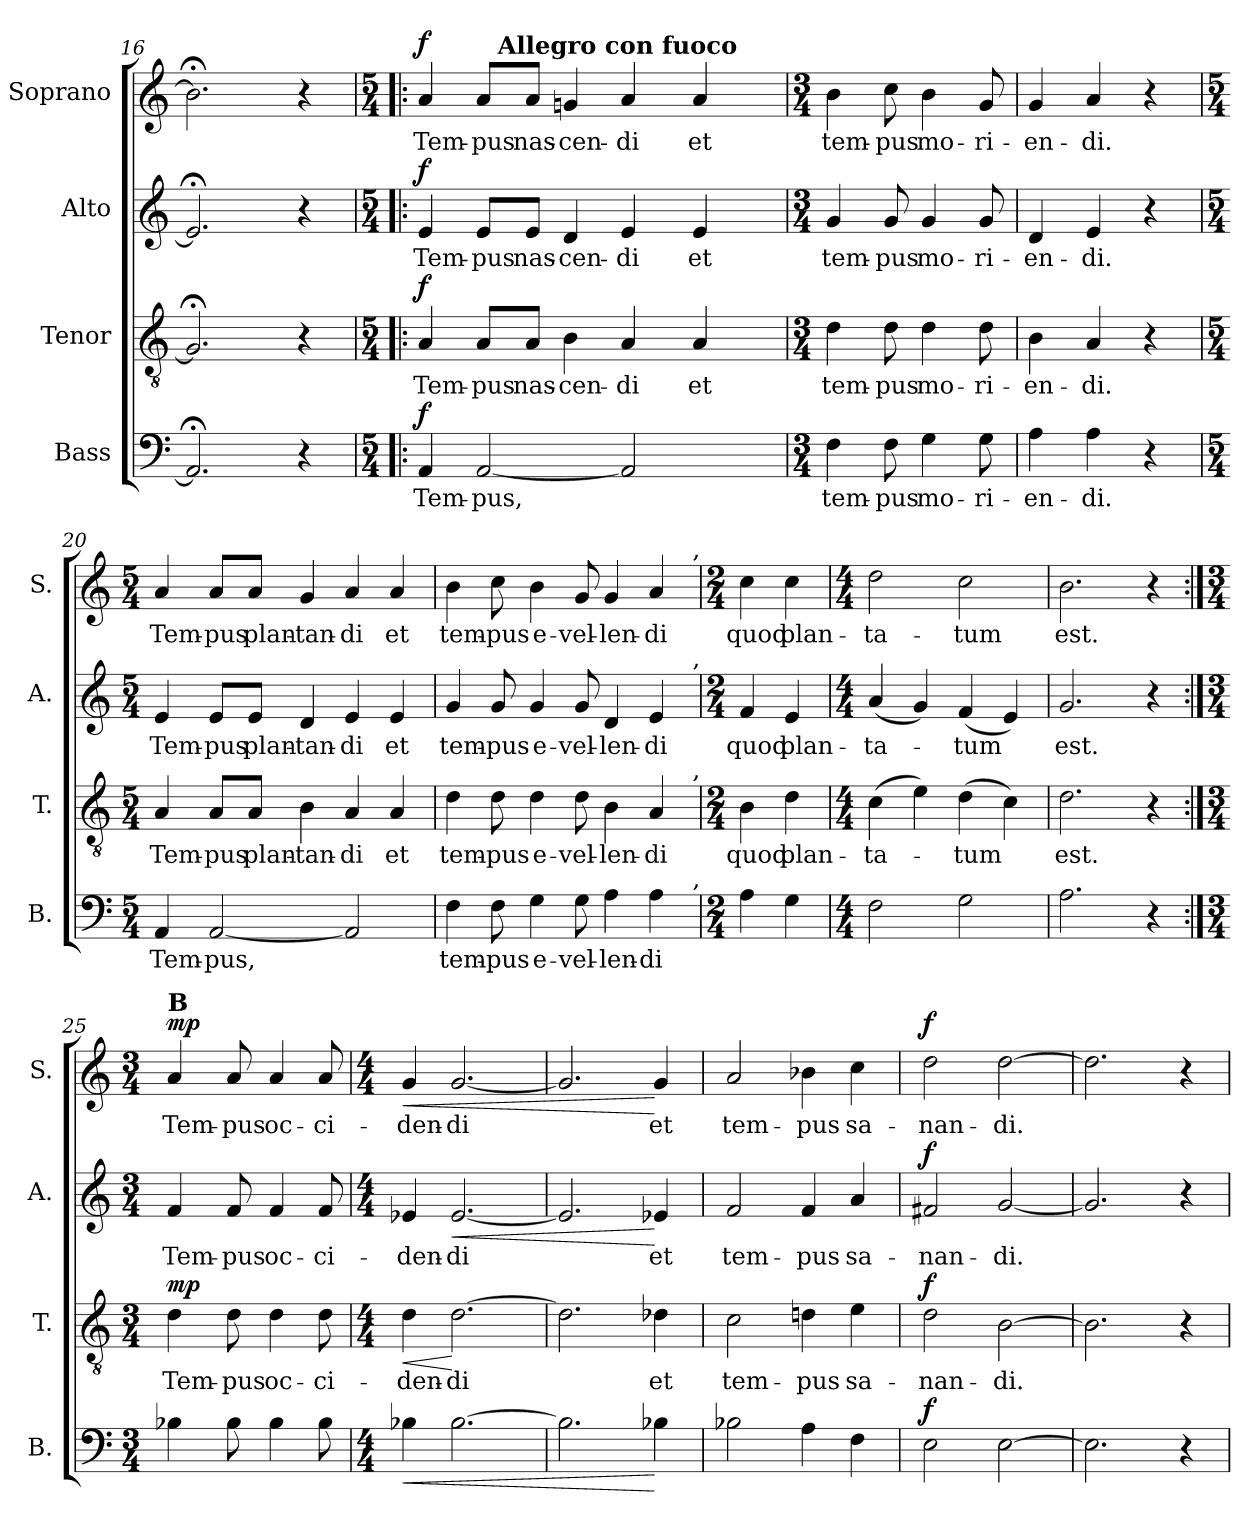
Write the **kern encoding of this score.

**kern	**text	**dynam	**kern	**text	**dynam	**kern	**text	**dynam	**kern	**text	**dynam
*part4	*part4	*part4	*part3	*part3	*part3	*part2	*part2	*part2	*part1	*part1	*part1
*staff4	*staff4	*staff4	*staff3	*staff3	*staff3	*staff2	*staff2	*staff2	*staff1	*staff1	*staff1
*I"Bass	*	*	*I"Tenor	*	*	*I"Alto	*	*	*I"Soprano	*	*
*I'B.	*	*	*I'T.	*	*	*I'A.	*	*	*I'S.	*	*
*clefF4	*	*	*clefGv2	*	*	*clefG2	*	*	*clefG2	*	*
=16	=16	=16	=16	=16	=16	=16	=16	=16	=16	=16	=16
2.AA;</]	.	.	2.G#;</]	.	.	2.e;</]	.	.	2.b;<\]	.	.
4r	.	.	4r	.	.	4r	.	.	4r	.	.
!!LO:PB:g=z
=17!|:	=17!|:	=17!|:	=17!|:	=17!|:	=17!|:	=17!|:	=17!|:	=17!|:	=17!|:	=17!|:	=17!|:
*M5/4	*	*	*M5/4	*	*	*M5/4	*	*	*M5/4	*	*
*	*	*	*	*	*	*	*	*	*MM112	*	*
!	!	!	!	!	!	!	!	!	!LO:TX:a:B:t=A	!	!
!	!LO:LY:b:cj	!LO:DY:a	!	!LO:LY:b:cj	!LO:DY:a	!	!LO:LY:a:cj	!LO:DY:a	!	!LO:LY:b:cj	!LO:DY:a
*	*	*	*	*	*	*	*	*	*^	*	*
4AA/	Tem-	f	4A/	Tem-	f	4e/	Tem-	f	4a/	4ryy	Tem-	f
!	!LO:LY:b	!	!	!LO:LY:b:cj	!	!	!LO:LY:a:cj	!	!	!	!LO:LY:b:cj	!
[<2AA/	-pus,	.	8A/L	-pus	.	8e/L	-pus	.	8a/L	32.ryy	-pus	.
!	!	!	!	!	!	!	!	!	!	!LO:TX:a:B:t=Allegro con fuoco	!	!
.	.	.	.	.	.	.	.	.	.	2ryy	.	.
!	!	!	!	!LO:LY:b	!	!	!LO:LY:a	!	!	!	!LO:LY:b	!
.	.	.	8A/J	nas-	.	8e/J	nas-	.	8a/J	.	nas-	.
!	!	!	!	!LO:LY:b:rj	!	!	!LO:LY:a:rj	!	!	!	!LO:LY:b:rj	!
.	.	.	4B\	-cen-	.	4d/	-cen-	.	4gn/	.	-cen-	.
!	!	!	!	!LO:LY:b:cj	!	!	!LO:LY:a:cj	!	!	!	!LO:LY:b:cj	!
2AA/]	.	.	4A/	-di	.	4e/	-di	.	4a/	.	-di	.
.	.	.	.	.	.	.	.	.	.	4ryy	.	.
!	!	!	!	!LO:LY:b:cj	!	!	!LO:LY:a:cj	!	!	!	!LO:LY:b:cj	!
.	.	.	4A/	et	.	4e/	et	.	4a/	.	et	.
.	.	.	.	.	.	.	.	.	.	8ryy	.	.
.	.	.	.	.	.	.	.	.	.	16ryy	.	.
.	.	.	.	.	.	.	.	.	.	64ryy	.	.
*	*	*	*	*	*	*	*	*	*v	*v	*	*
=18	=18	=18	=18	=18	=18	=18	=18	=18	=18	=18	=18
*M3/4	*	*	*M3/4	*	*	*M3/4	*	*	*M3/4	*	*
*	*	*	*	*	*	*	*	*	*^	*	*
!	!LO:LY:b:cj	!	!	!LO:LY:b:cj	!	!	!LO:LY:a:cj	!	!	!	!LO:LY:b:cj	!
*	*	*	*	*	*	*	*	*	*v	*v	*	*
4F\	tem-	.	4d\	tem-	.	4g/	tem-	.	4b\	tem-	.
!	!LO:LY:b:cj	!	!	!LO:LY:b:cj	!	!	!LO:LY:a:cj	!	!	!LO:LY:b:cj	!
8F\	-pus	.	8d\	-pus	.	8g/	-pus	.	8cc\	-pus	.
!	!LO:LY:b:cj	!	!	!LO:LY:b:cj	!	!	!LO:LY:a:cj	!	!	!LO:LY:b:cj	!
4G\	mo-	.	4d\	mo-	.	4g/	mo-	.	4b\	mo-	.
!	!LO:LY:b:cj	!	!	!LO:LY:b:cj	!	!	!LO:LY:a:cj	!	!	!LO:LY:b:cj	!
8G\	-ri-	.	8d\	-ri-	.	8g/	-ri-	.	8g/	-ri-	.
=19	=19	=19	=19	=19	=19	=19	=19	=19	=19	=19	=19
!	!LO:LY:b:cj	!	!	!LO:LY:b:cj	!	!	!LO:LY:a:cj	!	!	!LO:LY:b:cj	!
4A\	-en-	.	4B\	-en-	.	4d/	-en-	.	4g/	-en-	.
!	!LO:LY:b:cj	!	!	!LO:LY:b:cj	!	!	!LO:LY:a:cj	!	!	!LO:LY:b:cj	!
4A\	-di.	.	4A/	-di.	.	4e/	-di.	.	4a/	-di.	.
4r	.	.	4r	.	.	4r	.	.	4r	.	.
=20	=20	=20	=20	=20	=20	=20	=20	=20	=20	=20	=20
*M5/4	*	*	*M5/4	*	*	*M5/4	*	*	*M5/4	*	*
!	!LO:LY:b:cj	!	!	!LO:LY:b:cj	!	!	!LO:LY:a:cj	!	!	!LO:LY:b:cj	!
4AA/	Tem-	.	4A/	Tem-	.	4e/	Tem-	.	4a/	Tem-	.
!	!LO:LY:b	!	!	!LO:LY:b:cj	!	!	!LO:LY:a:cj	!	!	!LO:LY:b:cj	!
[<2AA/	-pus,	.	8A/L	-pus	.	8e/L	-pus	.	8a/L	-pus	.
!	!	!	!	!LO:LY:b:cj	!	!	!LO:LY:a:cj	!	!	!LO:LY:b:cj	!
.	.	.	8A/J	plan-	.	8e/J	plan-	.	8a/J	plan-	.
!	!	!	!	!LO:LY:b:rj	!	!	!LO:LY:a:rj	!	!	!LO:LY:b:rj	!
.	.	.	4B\	-tan-	.	4d/	-tan-	.	4g/	-tan-	.
!	!	!	!	!LO:LY:b:cj	!	!	!LO:LY:a:cj	!	!	!LO:LY:b:cj	!
2AA/]	.	.	4A/	-di	.	4e/	-di	.	4a/	-di	.
!	!	!	!	!LO:LY:b:cj	!	!	!LO:LY:a:cj	!	!	!LO:LY:b:cj	!
.	.	.	4A/	et	.	4e/	et	.	4a/	et	.
!!LO:LB:g=z
=21	=21	=21	=21	=21	=21	=21	=21	=21	=21	=21	=21
!	!LO:LY:b:cj	!	!	!LO:LY:b:cj	!	!	!LO:LY:a:cj	!	!	!LO:LY:b:cj	!
*^	*	*	*^	*	*	*^	*	*	*^	*	*
4F\	1ryy	tem-	.	4d\	1ryy	tem-	.	4g/	1ryy	tem-	.	4b\	1ryy	tem-	.
!	!	!LO:LY:b:cj	!	!	!	!LO:LY:b:cj	!	!	!	!LO:LY:a:cj	!	!	!	!LO:LY:b:cj	!
8F\	.	-pus	.	8d\	.	-pus	.	8g/	.	-pus	.	8cc\	.	-pus	.
!	!	!LO:LY:b:cj	!	!	!	!LO:LY:b:cj	!	!	!	!LO:LY:a:cj	!	!	!	!LO:LY:b:cj	!
4G\	.	e-	.	4d\	.	e-	.	4g/	.	e-	.	4b\	.	e-	.
!	!	!LO:LY:b:cj	!	!	!	!LO:LY:b:cj	!	!	!	!LO:LY:a:cj	!	!	!	!LO:LY:b:cj	!
8G\	.	-vel-	.	8d\	.	-vel-	.	8g/	.	-vel-	.	8g/	.	-vel-	.
!	!	!LO:LY:b:cj	!	!	!	!LO:LY:b:cj	!	!	!	!LO:LY:a:cj	!	!	!	!LO:LY:b:cj	!
4A\	.	-len-	.	4B\	.	-len-	.	4d/	.	-len-	.	4g/	.	-len-	.
!	!	!LO:LY:b:cj	!	!	!	!LO:LY:b:cj	!	!	!	!LO:LY:a:cj	!	!	!	!LO:LY:b:cj	!
4A\	8...ryy	-di	.	4A/	8...ryy	-di	.	4e/	8...ryy	-di	.	4a/	8...ryy	-di	.
!	!	!	!	!	!	!	!	!	!	!	!	!	!LO:TX:a:t=,	!	!
!	!	!	!	!	!	!	!	!	!LO:TX:a:t=,	!	!	!	!	!	!
!	!	!	!	!	!LO:TX:a:t=,	!	!	!	!	!	!	!	!	!	!
!	!LO:TX:a:t=,	!	!	!	!	!	!	!	!	!	!	!	!	!	!
.	64ryy	.	.	.	64ryy	.	.	.	64ryy	.	.	.	64ryy	.	.
*v	*v	*	*	*	*	*	*	*v	*v	*	*	*v	*v	*	*
*	*	*	*v	*v	*	*	*	*	*	*	*	*
=22	=22	=22	=22	=22	=22	=22	=22	=22	=22	=22	=22
*M2/4	*	*	*M2/4	*	*	*M2/4	*	*	*M2/4	*	*
*^	*	*	*^	*	*	*^	*	*	*^	*	*
!	!	!	!	!	!	!	!	!	!	!	!	!LO:TX:a:i:t=Molto legato	!	!	!
!	!	!	!	!	!	!LO:LY:b:cj	!	!	!	!LO:LY:a:cj	!	!	!	!LO:LY:b:cj	!
*v	*v	*	*	*	*	*	*	*v	*v	*	*	*v	*v	*	*
*	*	*	*v	*v	*	*	*	*	*	*	*	*
4A\	.	.	4B\	quod	.	4f/	quod	.	4cc\	quod	.
!	!	!	!	!LO:LY:b:cj	!	!	!LO:LY:a:cj	!	!	!LO:LY:b:cj	!
4G\	.	.	4d\	plan-	.	4e/	plan-	.	4cc\	plan-	.
=23	=23	=23	=23	=23	=23	=23	=23	=23	=23	=23	=23
*M4/4	*	*	*M4/4	*	*	*M4/4	*	*	*M4/4	*	*
!	!	!	!	!LO:LY:b:cj	!	!	!LO:LY:a:cj	!	!	!LO:LY:b:cj	!
2F\	.	.	(>4c\	-ta-	.	(<4a/	-ta-	.	2dd\	-ta-	.
.	.	.	4e\)	.	.	4g/)	.	.	.	.	.
!	!	!	!	!LO:LY:b	!	!	!LO:LY:a:cj	!	!	!LO:LY:b:cj	!
2G\	.	.	(>4d\	-tum	.	(<4f/	-tum	.	2cc\	-tum	.
.	.	.	4c\)	.	.	4e/)	.	.	.	.	.
=24	=24	=24	=24	=24	=24	=24	=24	=24	=24	=24	=24
!	!	!	!	!LO:LY:b:cj	!	!	!LO:LY:a:cj	!	!	!LO:LY:b:cj	!
2.A\	.	.	2.d\	est.	.	2.g/	est.	.	2.b\	est.	.
4r	.	.	4r	.	.	4r	.	.	4r	.	.
!!LO:LB:g=z
=25:|!	=25:|!	=25:|!	=25:|!	=25:|!	=25:|!	=25:|!	=25:|!	=25:|!	=25:|!	=25:|!	=25:|!
*M3/4	*	*	*M3/4	*	*	*M3/4	*	*	*M3/4	*	*
!	!	!	!	!	!	!	!	!	!LO:TX:a:B:t=B	!	!
!	!	!	!	!LO:LY:b:cj	!LO:DY:a	!	!LO:LY:a:cj	!	!	!LO:LY:b:cj	!LO:DY:a
4B-X\	.	.	4d\	Tem-	mp	4f/	Tem-	.	4a/	Tem-	mp
!	!	!	!	!LO:LY:b:cj	!	!	!LO:LY:a:cj	!	!	!LO:LY:b:cj	!
8B-\	.	.	8d\	-pus	.	8f/	-pus	.	8a/	-pus	.
!	!	!	!	!LO:LY:b:cj	!	!	!LO:LY:a:cj	!	!	!LO:LY:b:cj	!
4B-\	.	.	4d\	oc-	.	4f/	oc-	.	4a/	oc-	.
!	!	!	!	!LO:LY:b:cj	!	!	!LO:LY:a:cj	!	!	!LO:LY:b:cj	!
8B-\	.	.	8d\	-ci-	.	8f/	-ci-	.	8a/	-ci-	.
=26	=26	=26	=26	=26	=26	=26	=26	=26	=26	=26	=26
*M4/4	*	*	*M4/4	*	*	*M4/4	*	*	*M4/4	*	*
!	!	!LO:HP:b	!	!LO:LY:b:cj	!LO:HP:b	!	!LO:LY:a:cj	!	!	!LO:LY:b:cj	!LO:HP:b
4B-X\	.	<	4d\	-den-	<	4e-X/	-den-	.	4g/	-den-	<
!	!	!	!	!LO:LY:b:cj	!	!	!LO:LY:a:cj	!LO:HP:b	!	!LO:LY:b:cj	!
[>2.B-\	.	.	[>2.d\	-di	[	[<2.e-/	-di	<	[<2.g/	-di	.
=27	=27	=27	=27	=27	=27	=27	=27	=27	=27	=27	=27
2.B-\]	.	.	2.d\]	.	.	2.e-/]	.	.	2.g/]	.	.
!	!	!	!	!LO:LY:b:cj	!	!	!LO:LY:a:cj	!	!	!LO:LY:b:cj	!
4B-X\	.	[	4d-X\	et	.	4e-X/	et	[	4g/	et	[
=28	=28	=28	=28	=28	=28	=28	=28	=28	=28	=28	=28
!	!	!	!	!LO:LY:b:cj	!	!	!LO:LY:a:cj	!	!	!LO:LY:b:cj	!
2B-X\	.	.	2c\	tem-	.	2f/	tem-	.	2a/	tem-	.
!	!	!	!	!LO:LY:b:cj	!	!	!LO:LY:a:cj	!	!	!LO:LY:b:cj	!
4A\	.	.	4dn\	-pus	.	4f/	-pus	.	4b-X\	-pus	.
!	!	!	!	!LO:LY:b:cj	!	!	!LO:LY:a:cj	!	!	!LO:LY:b:cj	!
4F\	.	.	4e\	sa-	.	4a/	sa-	.	4cc\	sa-	.
=29	=29	=29	=29	=29	=29	=29	=29	=29	=29	=29	=29
!	!	!LO:DY:a	!	!LO:LY:b:cj	!LO:DY:a	!	!LO:LY:a:cj	!LO:DY:a	!	!LO:LY:b:cj	!LO:DY:a
2E\	.	f	2d\	-nan-	f	2f#X/	-nan-	f	2dd\	-nan-	f
!	!	!	!	!LO:LY:b:cj	!	!	!LO:LY:a:cj	!	!	!LO:LY:b:cj	!
[>2E\	.	.	[>2B\	-di.	.	[<2g/	-di.	.	[>2dd\	-di.	.
=30	=30	=30	=30	=30	=30	=30	=30	=30	=30	=30	=30
2.E\]	.	.	2.B\]	.	.	2.g/]	.	.	2.dd\]	.	.
4r	.	.	4r	.	.	4r	.	.	4r	.	.
=	=	=	=	=	=	=	=	=	=	=	=
*-	*-	*-	*-	*-	*-	*-	*-	*-	*-	*-	*-
